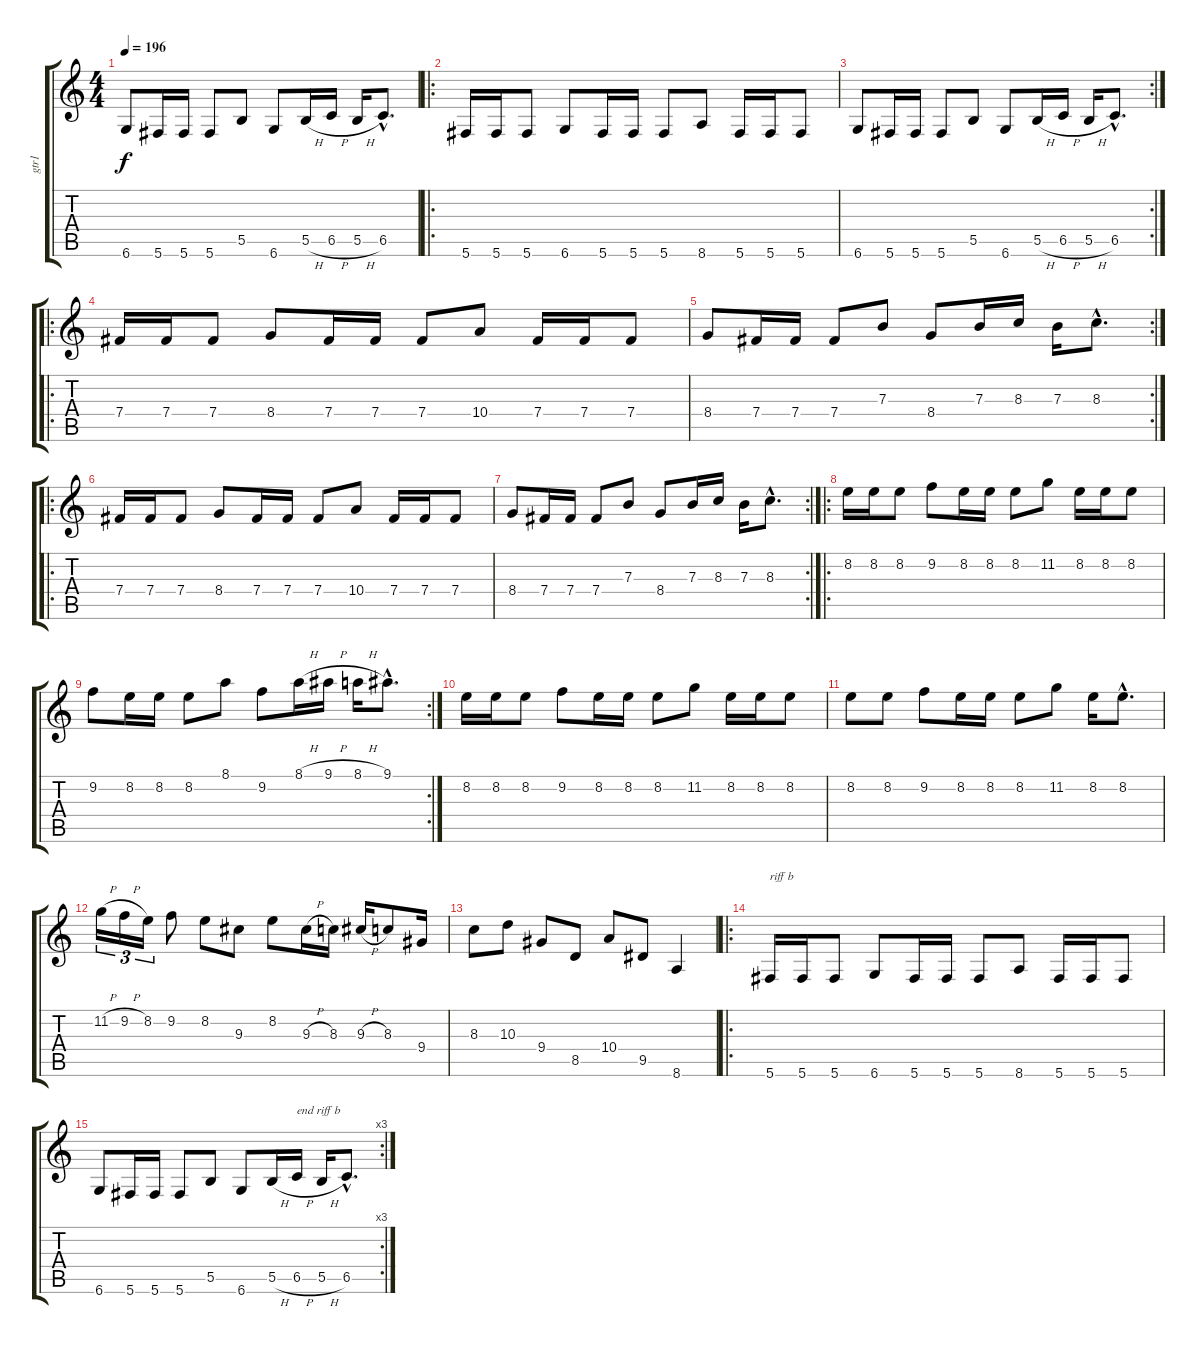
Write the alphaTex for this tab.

\track ("gtr1" "gtr1") {instrument distortionguitar}
\staff {score tabs}
\tuning (Db4 Ab3 E3 B2 Gb2 Db2) {hide}
\ts (4 4)
\tempo 196
\clef g2
\ks c
6.6.8{dy f} 5.6.16 5.6.16 5.6.8 5.5.8 6.6.8 5.5{h}.16 6.5{h}.16 5.5{h}.16 6.5{hac}.8{d} |
\ro
5.6.16 5.6.16 5.6.8 6.6.8 5.6.16 5.6.16 5.6.8 8.6.8 5.6.16 5.6.16 5.6.8 |
\rc 2
6.6.8 5.6.16 5.6.16 5.6.8 5.5.8 6.6.8 5.5{h}.16 6.5{h}.16 5.5{h}.16 6.5{hac}.8{d} |
\ro
7.4.16 7.4.16 7.4.8 8.4.8 7.4.16 7.4.16 7.4.8 10.4.8 7.4.16 7.4.16 7.4.8 |
\rc 2
8.4.8 7.4.16 7.4.16 7.4.8 7.3.8 8.4.8 7.3.16 8.3.16 7.3.16 8.3{hac}.8{d} |
\ro
7.4.16 7.4.16 7.4.8 8.4.8 7.4.16 7.4.16 7.4.8 10.4.8 7.4.16 7.4.16 7.4.8 |
\rc 2
8.4.8 7.4.16 7.4.16 7.4.8 7.3.8 8.4.8 7.3.16 8.3.16 7.3.16 8.3{hac}.8{d} |
\ro
8.2.16 8.2.16 8.2.8 9.2.8 8.2.16 8.2.16 8.2.8 11.2.8 8.2.16 8.2.16 8.2.8 |
\rc 2
9.2.8 8.2.16 8.2.16 8.2.8 8.1.8 9.2.8 8.1{h}.16 9.1{h}.16 8.1{h}.16 9.1{hac}.8{d} |
8.2.16 8.2.16 8.2.8 9.2.8 8.2.16 8.2.16 8.2.8 11.2.8 8.2.16 8.2.16 8.2.8 |
8.2.8 8.2.8 9.2.8 8.2.16 8.2.16 8.2.8 11.2.8 8.2.16 8.2{hac}.8{d} |
11.2{h}.16{tu (3 2)} 9.2{h}.16{tu (3 2)} 8.2.16{tu (3 2)} 9.2.8 8.2.8 9.3.8 8.2.8 9.3{h}.16 8.3.16 9.3{h}.16 8.3.8 9.4.16 |
8.3.8 10.3.8 9.4.8 8.5.8 10.4.8 9.5.8 8.6.4 |
\ro
5.6.16{txt "riff b"} 5.6.16 5.6.8 6.6.8 5.6.16 5.6.16 5.6.8 8.6.8 5.6.16 5.6.16 5.6.8 |
\rc 3
6.6.8 5.6.16 5.6.16 5.6.8 5.5.8 6.6.8 5.5{h}.16 6.5{h}.16{txt "end riff b"} 5.5{h}.16 6.5{hac}.8{d}
